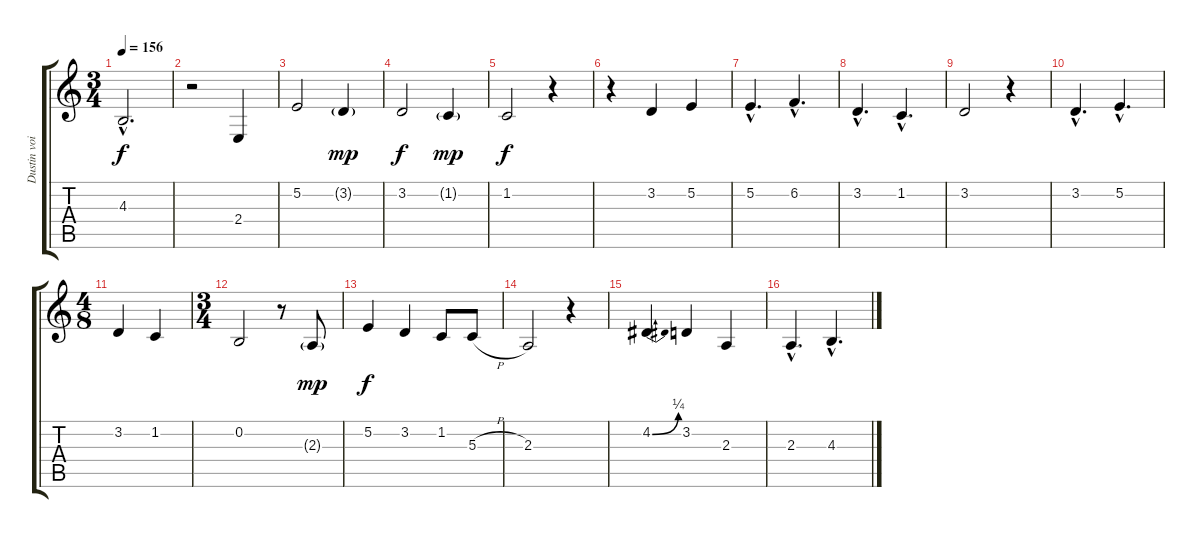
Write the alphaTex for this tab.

\track ("Dustin voice" "Dustin voi") {instrument clarinet}
\staff {score tabs}
\tuning (E4 B3 G3 D3 A2 E2) {hide}
\ts (3 4)
\tempo 156
\clef g2
\ks c
4.3{hac}.2{d dy f} |
r.2 2.4.4 |
5.2.2 3.2{g}.4{dy mp} |
3.2.2{dy f} 1.2{g}.4{dy mp} |
1.2.2{dy f} r.4 |
r.4 3.2.4 5.2.4 |
5.2{hac}.4{d} 6.2{hac}.4{d} |
3.2{hac}.4{d} 1.2{hac}.4{d} |
3.2.2 r.4 |
3.2{hac}.4{d} 5.2{hac}.4{d} |
\ts (4 8)
3.2.4 1.2.4 |
\ts (3 4)
0.2.2 r.8 2.3{g}.8{dy mp} |
5.2.4{dy f} 3.2.4 1.2.8 5.3{h}.8 |
2.3.2 r.4 |
4.2{be (bend 0 0 60 1)}.4 3.2.4 2.3.4 |
2.3{hac}.4{d} 4.3{hac}.4{d}
